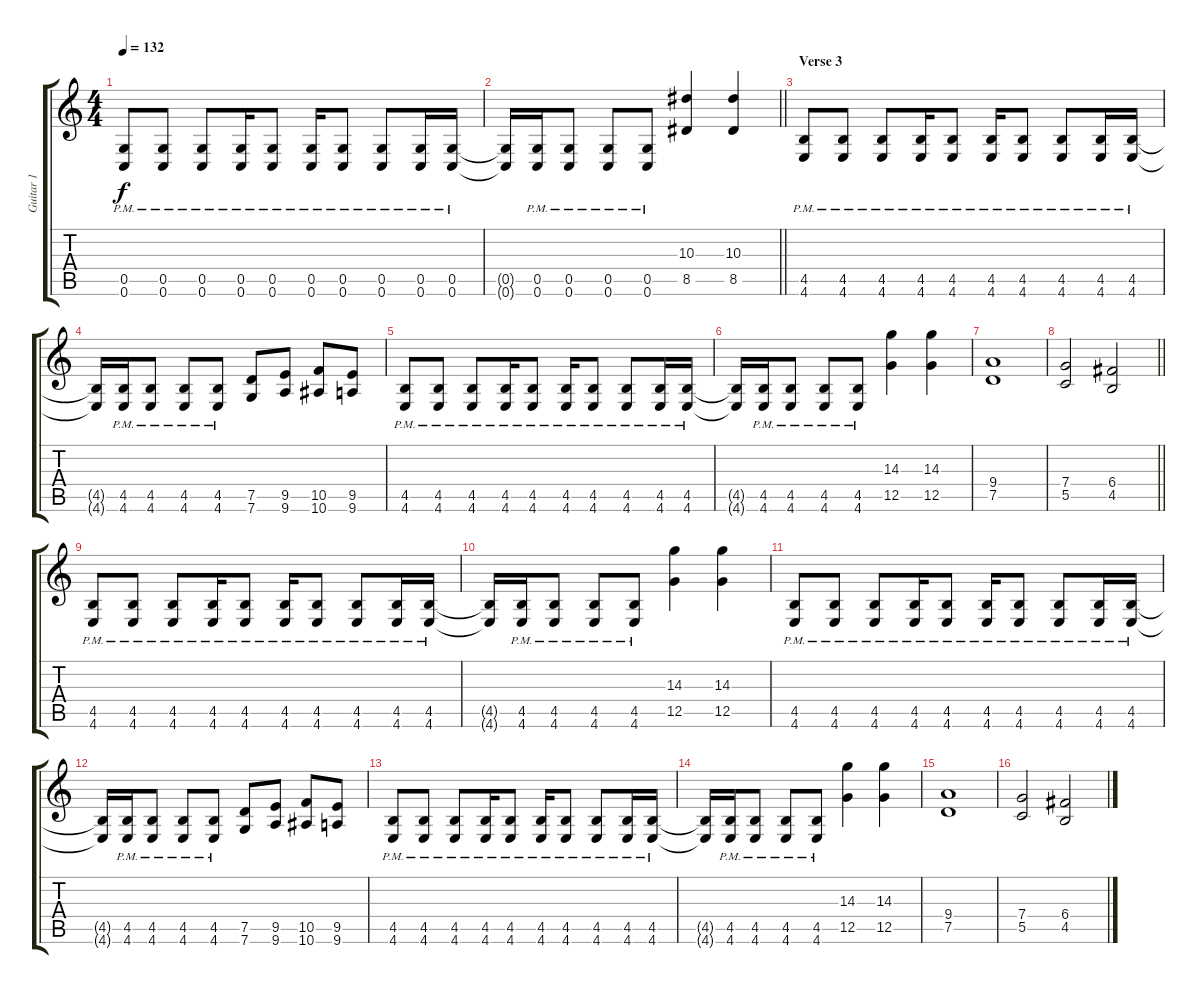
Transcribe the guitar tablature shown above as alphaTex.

\track ("Guitar 1" "Guitar 1") {instrument distortionguitar}
\staff {score tabs}
\tuning (D4 A3 F3 C3 G2 C2) {hide}
\ts (4 4)
\tempo 132
\clef g2
\ks c
(0.5{pm} 0.6{pm}).8{dy f} (0.5{pm} 0.6{pm}).8 (0.5{pm} 0.6{pm}).8 (0.5{pm} 0.6{pm}).16 (0.5{pm} 0.6{pm}).8 (0.5{pm} 0.6{pm}).16 (0.5{pm} 0.6{pm}).8 (0.5{pm} 0.6{pm}).8 (0.5{pm} 0.6{pm}).16 (0.5{pm} 0.6{pm}).16 |
\barLineRight lightlight
(0.5{t} 0.6{t}).16 (0.5{pm} 0.6{pm}).16 (0.5{pm} 0.6{pm}).8 (0.5{pm} 0.6{pm}).8 (0.5{pm} 0.6{pm}).8 (10.3 8.5).4 (10.3 8.5).4 |
\section ("" "Verse 3")
(4.5{pm} 4.6{pm}).8 (4.5{pm} 4.6{pm}).8 (4.5{pm} 4.6{pm}).8 (4.5{pm} 4.6{pm}).16 (4.5{pm} 4.6{pm}).8 (4.5{pm} 4.6{pm}).16 (4.5{pm} 4.6{pm}).8 (4.5{pm} 4.6{pm}).8 (4.5{pm} 4.6{pm}).16 (4.5{pm} 4.6{pm}).16 |
(4.5{t} 4.6{t}).16 (4.5{pm} 4.6{pm}).16 (4.5{pm} 4.6{pm}).8 (4.5{pm} 4.6{pm}).8 (4.5{pm} 4.6).8 (7.5 7.6).8 (9.5 9.6).8 (10.5 10.6).8 (9.5 9.6).8 |
(4.5{pm} 4.6{pm}).8 (4.5{pm} 4.6{pm}).8 (4.5{pm} 4.6{pm}).8 (4.5{pm} 4.6{pm}).16 (4.5{pm} 4.6{pm}).8 (4.5{pm} 4.6{pm}).16 (4.5{pm} 4.6{pm}).8 (4.5{pm} 4.6{pm}).8 (4.5{pm} 4.6{pm}).16 (4.5{pm} 4.6{pm}).16 |
(4.5{t} 4.6{t}).16 (4.5{pm} 4.6{pm}).16 (4.5{pm} 4.6{pm}).8 (4.5{pm} 4.6{pm}).8 (4.5{pm} 4.6).8 (14.3 12.5).4 (14.3 12.5).4 |
(9.4 7.5).1 |
\barLineRight lightlight
(7.4 5.5).2 (6.4 4.5).2 |
(4.5{pm} 4.6{pm}).8 (4.5{pm} 4.6{pm}).8 (4.5{pm} 4.6{pm}).8 (4.5{pm} 4.6{pm}).16 (4.5{pm} 4.6{pm}).8 (4.5{pm} 4.6{pm}).16 (4.5{pm} 4.6{pm}).8 (4.5{pm} 4.6{pm}).8 (4.5{pm} 4.6{pm}).16 (4.5{pm} 4.6{pm}).16 |
(4.5{t} 4.6{t}).16 (4.5{pm} 4.6{pm}).16 (4.5{pm} 4.6{pm}).8 (4.5{pm} 4.6{pm}).8 (4.5{pm} 4.6).8 (14.3 12.5).4 (14.3 12.5).4 |
(4.5{pm} 4.6{pm}).8 (4.5{pm} 4.6{pm}).8 (4.5{pm} 4.6{pm}).8 (4.5{pm} 4.6{pm}).16 (4.5{pm} 4.6{pm}).8 (4.5{pm} 4.6{pm}).16 (4.5{pm} 4.6{pm}).8 (4.5{pm} 4.6{pm}).8 (4.5{pm} 4.6{pm}).16 (4.5{pm} 4.6{pm}).16 |
(4.5{t} 4.6{t}).16 (4.5{pm} 4.6{pm}).16 (4.5{pm} 4.6{pm}).8 (4.5{pm} 4.6{pm}).8 (4.5{pm} 4.6).8 (7.5 7.6).8 (9.5 9.6).8 (10.5 10.6).8 (9.5 9.6).8 |
(4.5{pm} 4.6{pm}).8 (4.5{pm} 4.6{pm}).8 (4.5{pm} 4.6{pm}).8 (4.5{pm} 4.6{pm}).16 (4.5{pm} 4.6{pm}).8 (4.5{pm} 4.6{pm}).16 (4.5{pm} 4.6{pm}).8 (4.5{pm} 4.6{pm}).8 (4.5{pm} 4.6{pm}).16 (4.5{pm} 4.6{pm}).16 |
(4.5{t} 4.6{t}).16 (4.5{pm} 4.6{pm}).16 (4.5{pm} 4.6{pm}).8 (4.5{pm} 4.6{pm}).8 (4.5{pm} 4.6).8 (14.3 12.5).4 (14.3 12.5).4 |
(9.4 7.5).1 |
(7.4 5.5).2 (6.4 4.5).2
